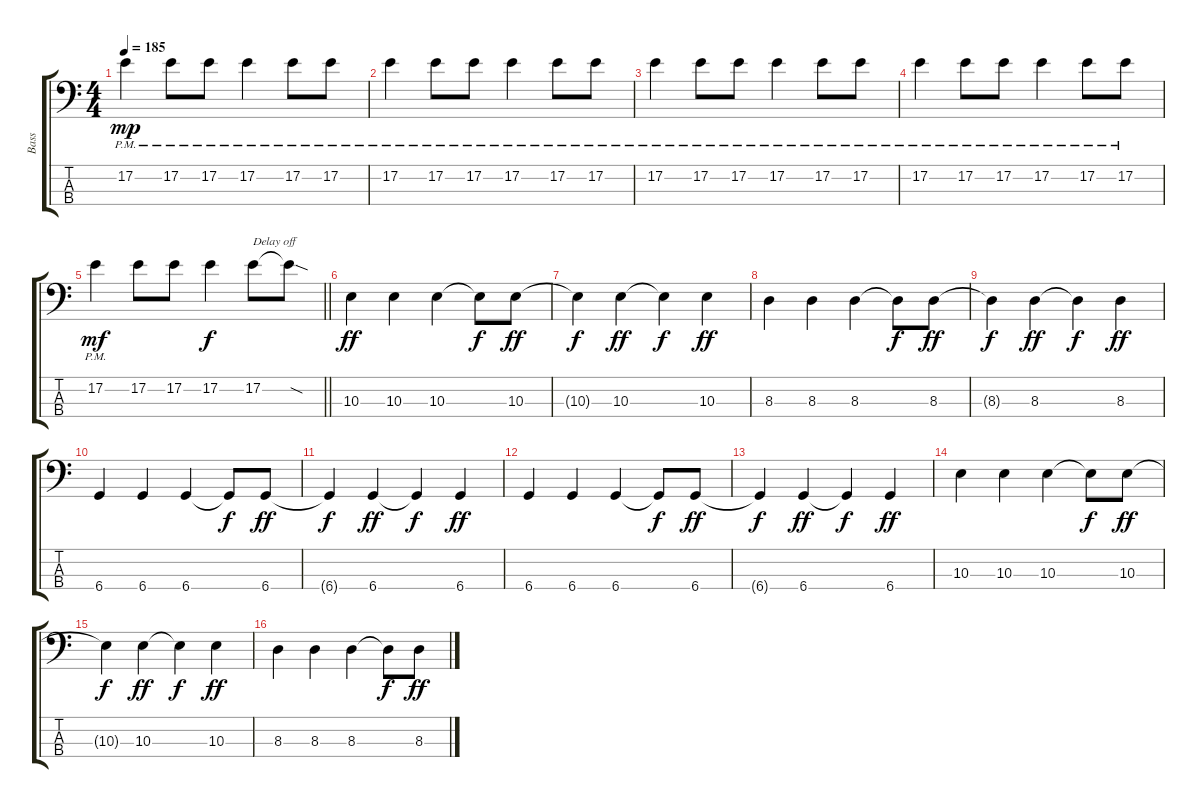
\track ("Bass" "Bass") {instrument electricbassfinger}
\staff {score tabs}
\tuning (E2 B1 Gb1 Db1) {hide}
\ts (4 4)
\tempo 185
\clef f4
\ks c
17.2{pm}.4{dy mp} 17.2{pm}.8 17.2{pm}.8 17.2{pm}.4 17.2{pm}.8 17.2{pm}.8 |
17.2{pm}.4 17.2{pm}.8 17.2{pm}.8 17.2{pm}.4 17.2{pm}.8 17.2{pm}.8 |
17.2{pm}.4 17.2{pm}.8 17.2{pm}.8 17.2{pm}.4 17.2{pm}.8 17.2{pm}.8 |
17.2{pm}.4 17.2{pm}.8 17.2{pm}.8 17.2{pm}.4 17.2{pm}.8 17.2{pm}.8 |
\barLineRight lightlight
17.2{pm}.4{dy mf} 17.2.8 17.2.8 17.2.4{dy f} 17.2.8{txt "Delay off"} 17.2{sod t}.8 |
\section ("" "")
10.3.4{dy ff} 10.3.4 10.3.4 10.3{t}.8{dy f} 10.3.8{dy ff} |
10.3{t}.4{dy f} 10.3.4{dy ff} 10.3{t}.4{dy f} 10.3.4{dy ff} |
8.3.4 8.3.4 8.3.4 8.3{t}.8{dy f} 8.3.8{dy ff} |
8.3{t}.4{dy f} 8.3.4{dy ff} 8.3{t}.4{dy f} 8.3.4{dy ff} |
6.4.4 6.4.4 6.4.4 6.4{t}.8{dy f} 6.4.8{dy ff} |
6.4{t}.4{dy f} 6.4.4{dy ff} 6.4{t}.4{dy f} 6.4.4{dy ff} |
6.4.4 6.4.4 6.4.4 6.4{t}.8{dy f} 6.4.8{dy ff} |
6.4{t}.4{dy f} 6.4.4{dy ff} 6.4{t}.4{dy f} 6.4.4{dy ff} |
10.3.4 10.3.4 10.3.4 10.3{t}.8{dy f} 10.3.8{dy ff} |
10.3{t}.4{dy f} 10.3.4{dy ff} 10.3{t}.4{dy f} 10.3.4{dy ff} |
8.3.4 8.3.4 8.3.4 8.3{t}.8{dy f} 8.3.8{dy ff}
